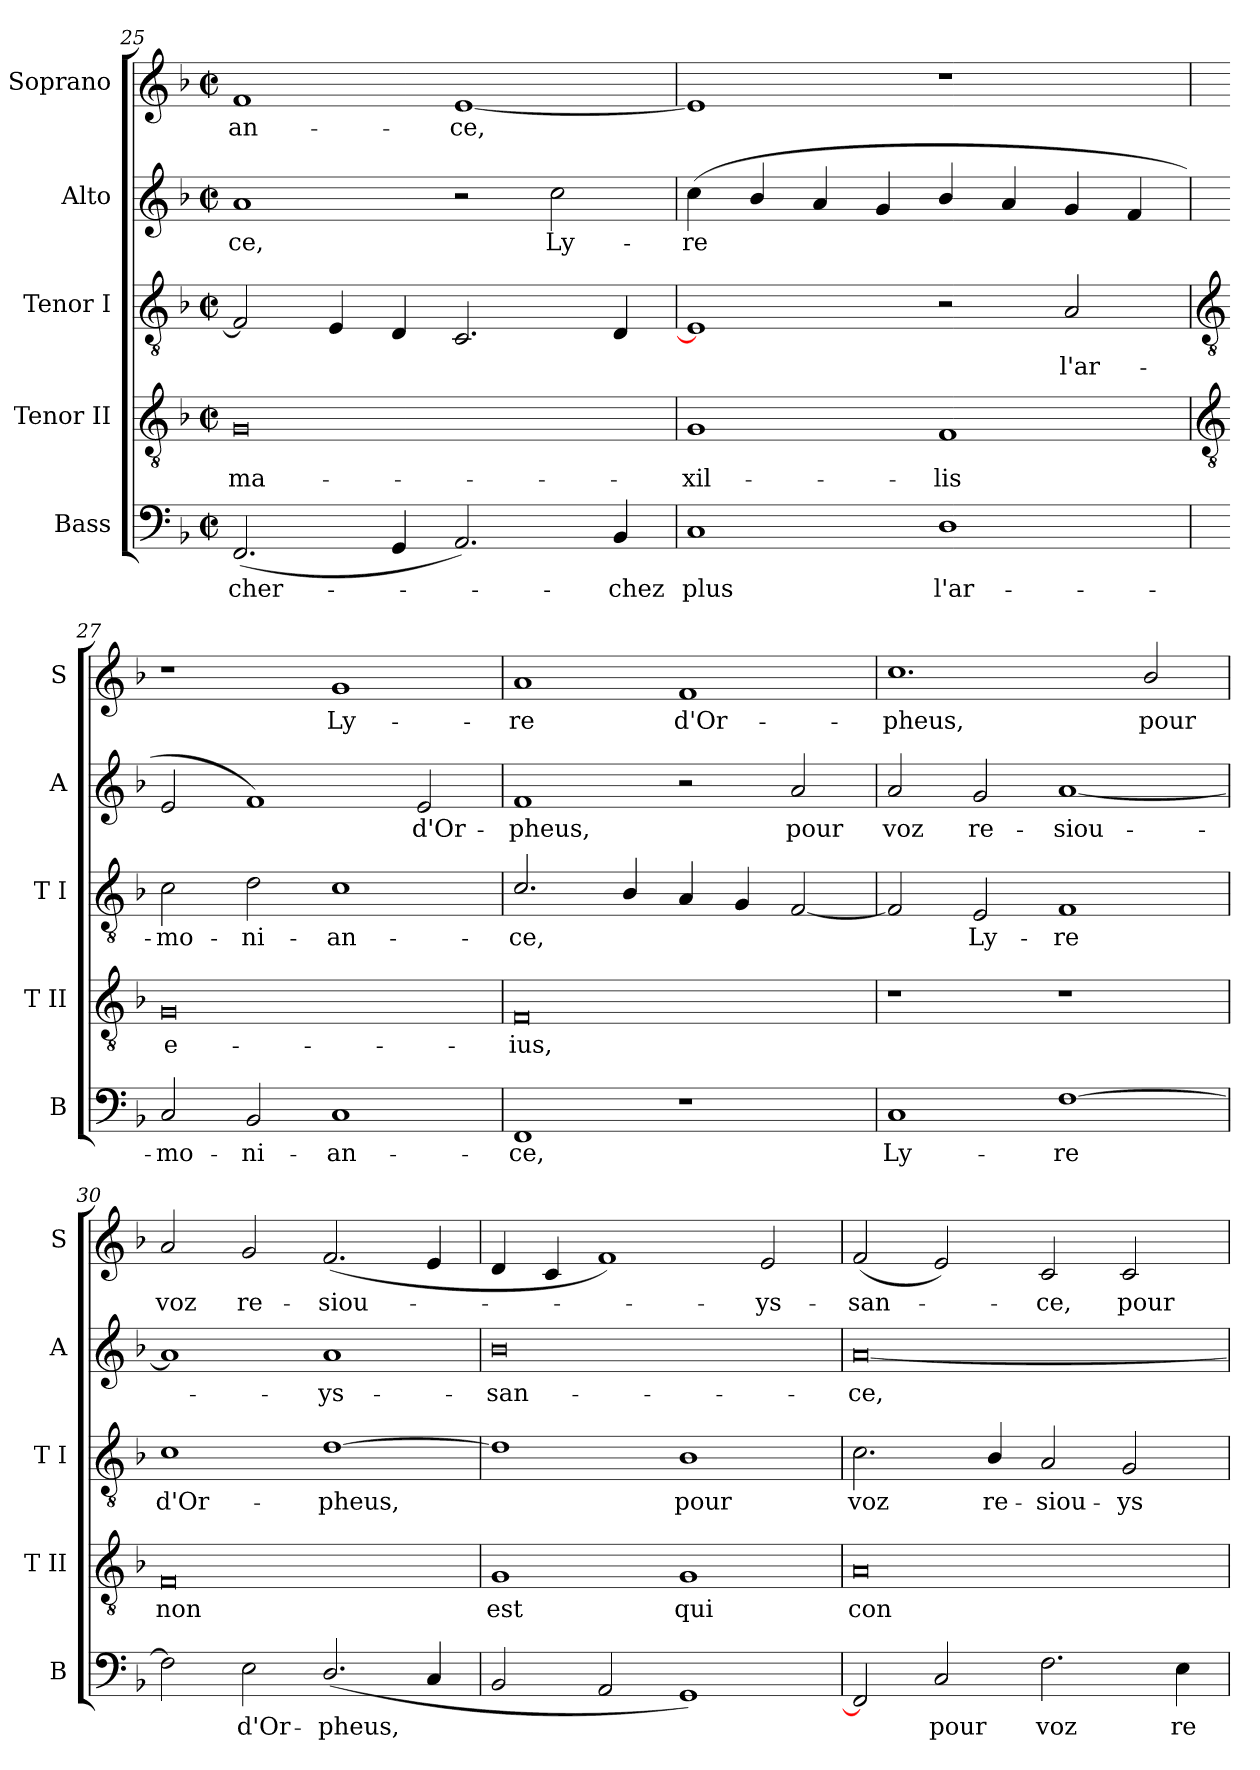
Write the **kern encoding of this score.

**kern	**text	**kern	**text	**kern	**text	**kern	**text	**kern	**text
*part5	*part5	*part4	*part4	*part3	*part3	*part2	*part2	*part1	*part1
*staff5	*staff5	*staff4	*staff4	*staff3	*staff3	*staff2	*staff2	*staff1	*staff1
*I"Bass	*	*I"Tenor II	*	*I"Tenor I	*	*I"Alto	*	*I"Soprano	*
*I'B	*	*I'T II	*	*I'T I	*	*I'A	*	*I'S	*
*clefF4	*	*clefGv2	*	*clefGv2	*	*clefG2	*	*clefG2	*
*k[b-]	*	*k[b-]	*	*k[b-]	*	*k[b-]	*	*k[b-]	*
*F:	*	*F:	*	*F:	*	*F:	*	*F:	*
*M4/2	*	*M4/2	*	*M4/2	*	*M4/2	*	*M4/2	*
*met(c|)	*	*met(c|)	*	*met(c|)	*	*met(c|)	*	*met(c|)	*
=25	=25	=25	=25	=25	=25	=25	=25	=25	=25
!	!LO:LY:b	!	!LO:LY:b	!	!	!	!LO:LY:b	!	!LO:LY:b
(<2.FF	cher-	0G	ma-	2F]	.	1a	ce,	1f	-an-
.	.	.	.	4E	.	.	.	.	.
4GG	.	.	.	4D	.	.	.	.	.
!	!	!	!	!	!	!	!	!	!LO:LY:b
2.AA)	.	.	.	2.C	.	2r	.	[1e	-ce,
!	!	!	!	!	!	!	!LO:LY:b	!	!
.	.	.	.	.	.	2cc	Ly-	.	.
!	!LO:LY:b	!	!	!	!	!	!	!	!
4BB-	chez	.	.	4D	.	.	.	.	.
=26	=26	=26	=26	=26	=26	=26	=26	=26	=26
!	!LO:LY:b	!	!LO:LY:b	!	!	!	!LO:LY:b	!	!
1C	plus	1G	-xil-	1E]	.	(<4cc\	-re	1e]	.
.	.	.	.	.	.	4b-/	.	.	.
.	.	.	.	.	.	4a	.	.	.
.	.	.	.	.	.	4g	.	.	.
!	!LO:LY:b	!	!LO:LY:b	!	!	!	!	!	!
1D	l'ar-	1F	-lis	2r	.	4b-/	.	1r	.
.	.	.	.	.	.	4a	.	.	.
!	!	!	!	!	!LO:LY:b	!	!	!	!
.	.	.	.	2A	l'ar-	4g	.	.	.
.	.	.	.	.	.	4f	.	.	.
!!LO:LB:g=z
=27	=27	=27	=27	=27	=27	=27	=27	=27	=27
*	*	*clefGv2	*	*clefGv2	*	*	*	*	*
!	!LO:LY:b	!	!LO:LY:b	!	!LO:LY:b	!	!	!	!
2C	-mo-	0G	e-	2c	-mo-	2e	.	1r	.
!	!LO:LY:b	!	!	!	!LO:LY:b	!	!	!	!
2BB-	-ni-	.	.	2d	-ni-	1f)	.	.	.
!	!LO:LY:b	!	!	!	!LO:LY:b	!	!	!	!LO:LY:b
1C	-an-	.	.	1c	-an-	.	.	1g	Ly-
!	!	!	!	!	!	!	!LO:LY:b	!	!
.	.	.	.	.	.	2e	d'Or-	.	.
=28	=28	=28	=28	=28	=28	=28	=28	=28	=28
!	!LO:LY:b	!	!LO:LY:b	!	!LO:LY:b	!	!LO:LY:b	!	!LO:LY:b
1FF	-ce,	0F	-ius,	2.c/	-ce,	1f	-pheus,	1a	-re
.	.	.	.	4B-/	.	.	.	.	.
!	!	!	!	!	!	!	!	!	!LO:LY:b
1r	.	.	.	4A	.	2r	.	1f	d'Or-
.	.	.	.	4G	.	.	.	.	.
!	!	!	!	!	!	!	!LO:LY:b	!	!
.	.	.	.	[2F	.	2a	pour	.	.
=29	=29	=29	=29	=29	=29	=29	=29	=29	=29
!	!LO:LY:b	!	!	!	!	!	!LO:LY:b	!	!LO:LY:b
1C	Ly-	1r	.	2F]	.	2a	voz	1.cc	-pheus,
!	!	!	!	!	!LO:LY:b	!	!LO:LY:b	!	!
.	.	.	.	2E	Ly-	2g	re-	.	.
!	!LO:LY:b	!	!	!	!LO:LY:b	!	!LO:LY:b	!	!
[1F	-re	1r	.	1F	-re	[1a	-siou-	.	.
!	!	!	!	!	!	!	!	!	!LO:LY:b
.	.	.	.	.	.	.	.	2b-/	pour
=30	=30	=30	=30	=30	=30	=30	=30	=30	=30
!	!	!	!LO:LY:b	!	!LO:LY:b	!	!	!	!LO:LY:b
2F]	.	0F	non	1c	d'Or-	1a]	.	2a	voz
!	!LO:LY:b	!	!	!	!	!	!	!	!LO:LY:b
2E	d'Or-	.	.	.	.	.	.	2g	re-
!	!LO:LY:b	!	!	!	!LO:LY:b	!	!LO:LY:b	!	!LO:LY:b
(<2.D/	-pheus,	.	.	[1d	-pheus,	1a	ys-	(<2.f	-siou-
4C	.	.	.	.	.	.	.	4e	.
=31	=31	=31	=31	=31	=31	=31	=31	=31	=31
!	!	!	!LO:LY:b	!	!	!	!LO:LY:b	!	!
2BB-	.	1G	est	1d]	.	0b-	-san-	4d	.
.	.	.	.	.	.	.	.	4c	.
2AA	.	.	.	.	.	.	.	1f)	.
!	!	!	!LO:LY:b	!	!LO:LY:b	!	!	!	!
1GG)	.	1G	qui	1B-	pour	.	.	.	.
!	!	!	!	!	!	!	!	!	!LO:LY:b
.	.	.	.	.	.	.	.	2e	ys-
=32	=32	=32	=32	=32	=32	=32	=32	=32	=32
!	!	!	!LO:LY:b	!	!LO:LY:b	!	!LO:LY:b	!	!LO:LY:b
2FF]	.	0A	con-	2.c	voz	[0a	-ce,	(<2f	-san-
!	!LO:LY:b	!	!	!	!	!	!	!	!
2C	pour	.	.	.	.	.	.	2e)	.
!	!	!	!	!	!LO:LY:b	!	!	!	!
.	.	.	.	4B-/	re-	.	.	.	.
!	!LO:LY:b	!	!	!	!LO:LY:b	!	!	!	!LO:LY:b
2.F	voz	.	.	2A	-siou-	.	.	2c	ce,
!	!	!	!	!	!LO:LY:b	!	!	!	!LO:LY:b
.	.	.	.	2G	-ys-	.	.	2c	pour
!	!LO:LY:b	!	!	!	!	!	!	!	!
4E	re-	.	.	.	.	.	.	.	.
=	=	=	=	=	=	=	=	=	=
*-	*-	*-	*-	*-	*-	*-	*-	*-	*-
